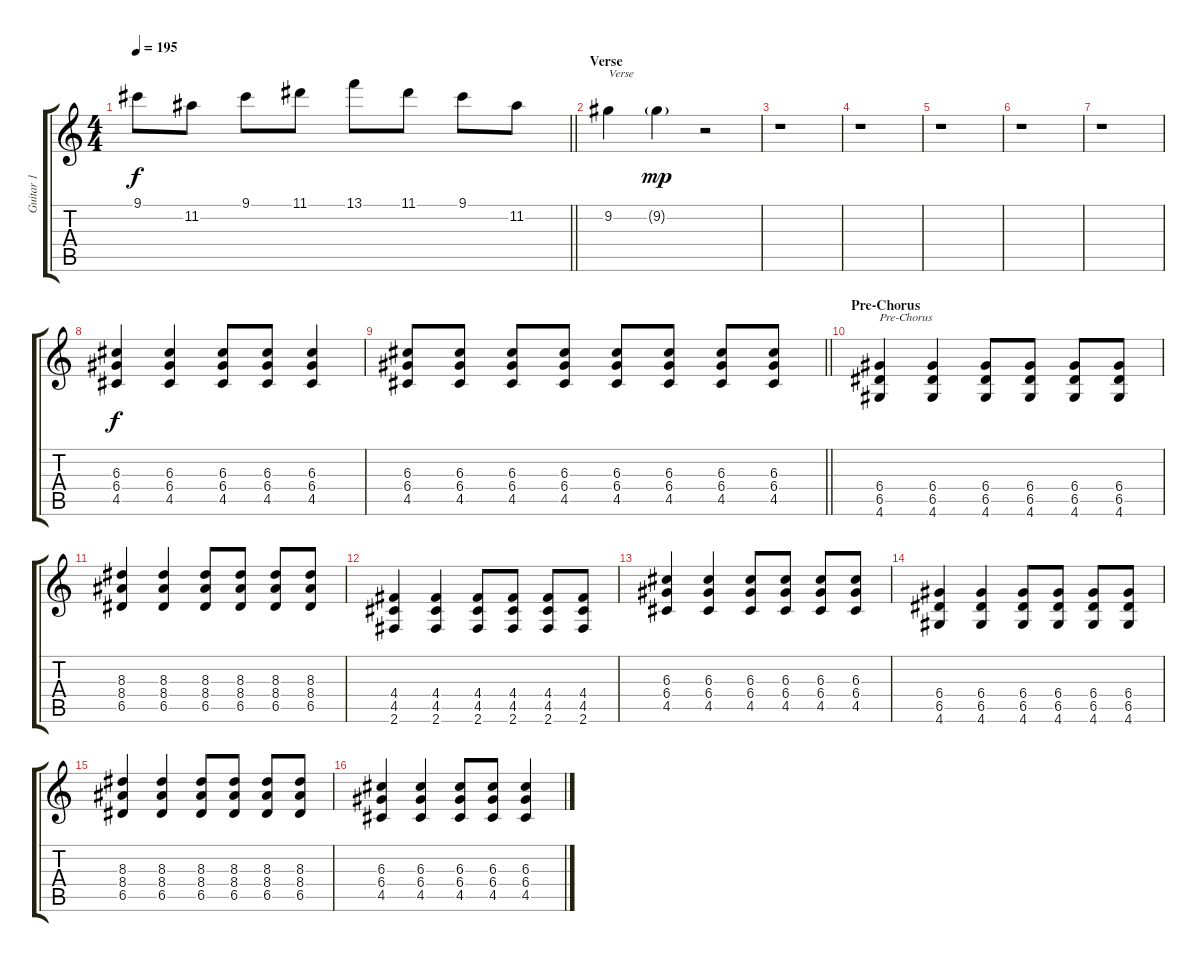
\track ("Guitar 1" "Guitar 1") {instrument distortionguitar}
\staff {score tabs}
\tuning (E4 B3 G3 D3 A2 E2) {hide}
\ts (4 4)
\tempo 195
\clef g2
\barLineRight lightlight
\ks c
9.1.8{dy f} 11.2.8 9.1.8 11.1.8 13.1.8 11.1.8 9.1.8 11.2.8 |
\section ("" "Verse")
9.2.4{txt "Verse"} 9.2{g}.4{dy mp} r.2 |
r.1 |
r.1 |
r.1 |
r.1 |
r.1 |
(6.3 6.4 4.5).4{dy f} (6.3 6.4 4.5).4 (6.3 6.4 4.5).8 (6.3 6.4 4.5).8 (6.3 6.4 4.5).4 |
\barLineRight lightlight
(6.3 6.4 4.5).8 (6.3 6.4 4.5).8 (6.3 6.4 4.5).8 (6.3 6.4 4.5).8 (6.3 6.4 4.5).8 (6.3 6.4 4.5).8 (6.3 6.4 4.5).8 (6.3 6.4 4.5).8 |
\section ("" "Pre-Chorus")
(6.4 6.5 4.6).4{txt "Pre-Chorus"} (6.4 6.5 4.6).4 (6.4 6.5 4.6).8 (6.4 6.5 4.6).8 (6.4 6.5 4.6).8 (6.4 6.5 4.6).8 |
(8.3 8.4 6.5).4 (8.3 8.4 6.5).4 (8.3 8.4 6.5).8 (8.3 8.4 6.5).8 (8.3 8.4 6.5).8 (8.3 8.4 6.5).8 |
(4.4 4.5 2.6).4 (4.4 4.5 2.6).4 (4.4 4.5 2.6).8 (4.4 4.5 2.6).8 (4.4 4.5 2.6).8 (4.4 4.5 2.6).8 |
(6.3 6.4 4.5).4 (6.3 6.4 4.5).4 (6.3 6.4 4.5).8 (6.3 6.4 4.5).8 (6.3 6.4 4.5).8 (6.3 6.4 4.5).8 |
(6.4 6.5 4.6).4 (6.4 6.5 4.6).4 (6.4 6.5 4.6).8 (6.4 6.5 4.6).8 (6.4 6.5 4.6).8 (6.4 6.5 4.6).8 |
(8.3 8.4 6.5).4 (8.3 8.4 6.5).4 (8.3 8.4 6.5).8 (8.3 8.4 6.5).8 (8.3 8.4 6.5).8 (8.3 8.4 6.5).8 |
(6.3 6.4 4.5).4 (6.3 6.4 4.5).4 (6.3 6.4 4.5).8 (6.3 6.4 4.5).8 (6.3 6.4 4.5).4
